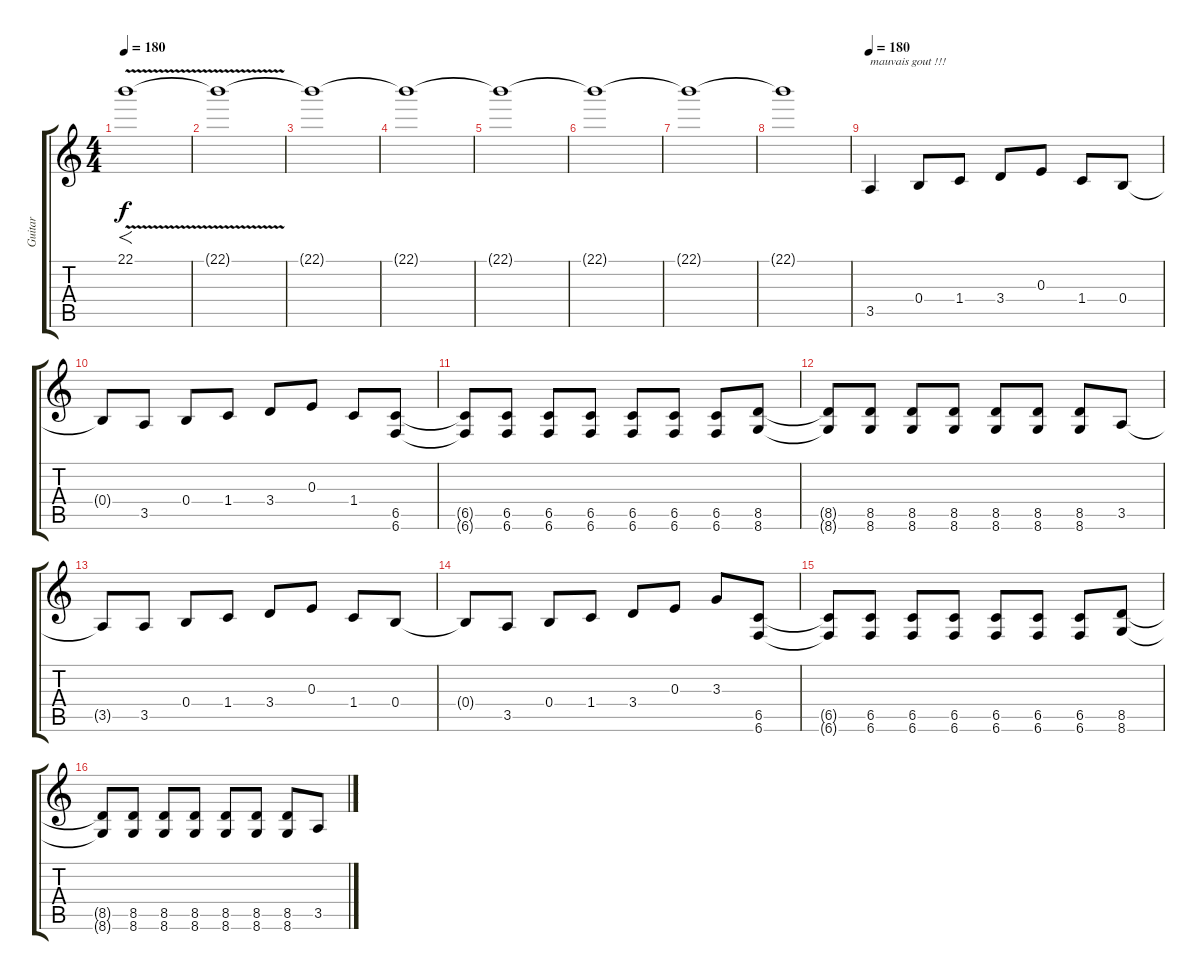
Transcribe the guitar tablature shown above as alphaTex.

\track ("Guitar" "Guitar") {instrument distortionguitar}
\staff {score tabs}
\tuning (Db4 Ab3 E3 B2 Gb2 B1) {hide}
\ts (4 4)
\tempo 180
\tempo 150
\tempo 180
\clef g2
\ks c
22.1{v}.1{f dy f instrument synthstrings2} |
22.1{t}.1 |
22.1{t}.1 |
22.1{t}.1 |
22.1{t}.1 |
22.1{t}.1 |
22.1{t}.1 |
22.1{t}.1 |
\tempo 180
3.5.4{txt "mauvais gout !!!" volume 15 instrument distortionguitar} 0.4.8 1.4.8 3.4.8 0.3.8 1.4.8 0.4.8 |
0.4{t}.8 3.5.8 0.4.8 1.4.8 3.4.8 0.3.8 1.4.8 (6.5 6.6).8 |
(6.5{t} 6.6{t}).8 (6.5 6.6).8 (6.5 6.6).8 (6.5 6.6).8 (6.5 6.6).8 (6.5 6.6).8 (6.5 6.6).8 (8.5 8.6).8 |
(8.5{t} 8.6{t}).8 (8.5 8.6).8 (8.5 8.6).8 (8.5 8.6).8 (8.5 8.6).8 (8.5 8.6).8 (8.5 8.6).8 3.5.8 |
3.5{t}.8 3.5.8 0.4.8 1.4.8 3.4.8 0.3.8 1.4.8 0.4.8 |
0.4{t}.8 3.5.8 0.4.8 1.4.8 3.4.8 0.3.8 3.3.8 (6.5 6.6).8 |
(6.5{t} 6.6{t}).8 (6.5 6.6).8 (6.5 6.6).8 (6.5 6.6).8 (6.5 6.6).8 (6.5 6.6).8 (6.5 6.6).8 (8.5 8.6).8 |
(8.5{t} 8.6{t}).8 (8.5 8.6).8 (8.5 8.6).8 (8.5 8.6).8 (8.5 8.6).8 (8.5 8.6).8 (8.5 8.6).8 3.5.8
